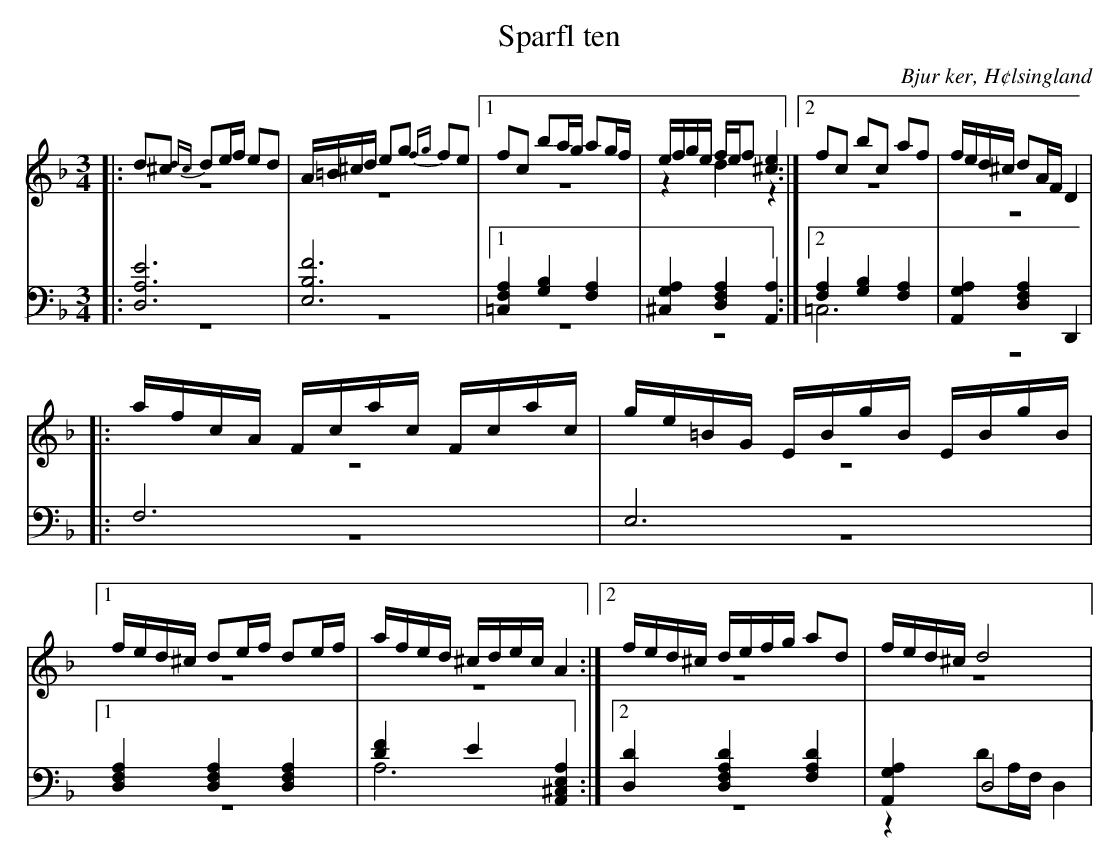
X:1
T: Sparfl ten
O: Bjur ker, H¢lsingland
M: 3/4
L: 1/8
K: Dm
V:1
V:2 merge
V:3
V:4 merge
V:1
|:d^c {dc}de/f/ ed|A/=B/^c/d/ eg {fg}fe|1 fc ba/g/ ag/f/| e/f/g/e/ f/e/f [^c2e2]:|2 fc bc af|f/e/d/^c/ dA/F/ D2|
|:a/f/c/A/  F/c/a/c/ F/c/a/c/|g/e/=B/G/  E/B/g/B/  E/B/g/B/|1 f/e/d/^c/ de/f/ de/f/|a/f/e/d/ ^c/d/e/c/ A2:|2 f/e/d/^c/ d/e/f/g/ ad|f/e/d/^c/ d4|
V:2
|:z6|z6|1 z6|z2 d2 z2:|2 z6|z6|
|:z6|z6|1 z6|z6:|2 z6|z6|
V:3 clef=bass
|:[D,6A,6E6]|[E,6B,6F6]|1 [=C,2F,2A,2] [G,2B,2] [F,2A,2]|[^C,2G,2A,2] [D,2F,2A,2] [A,,2A,2]:|2 [F,2A,2] [G,2B,2] [F,2A,2]|[A,,2G,2A,2] [D,2F,2A,2] D,,2|
|:F,6|E,6|1 [D,2F,2A,2] [D,2F,2A,2] [D,2F,2A,2]|[D2F2] E2 [A,,2^C,2E,2A,2]:|2 [D,2D2] [D,2F,2A,2D2] [F,2A,2D2]|[A,,2G,2A,2] D,4|
V:4 clef=bass
|:z6|z6|1 z6|z6:|2 =C,6|z6|
|:z6|z6|1 z6|A,6:|2 z6|z2 DA,/F,/ D,2|
